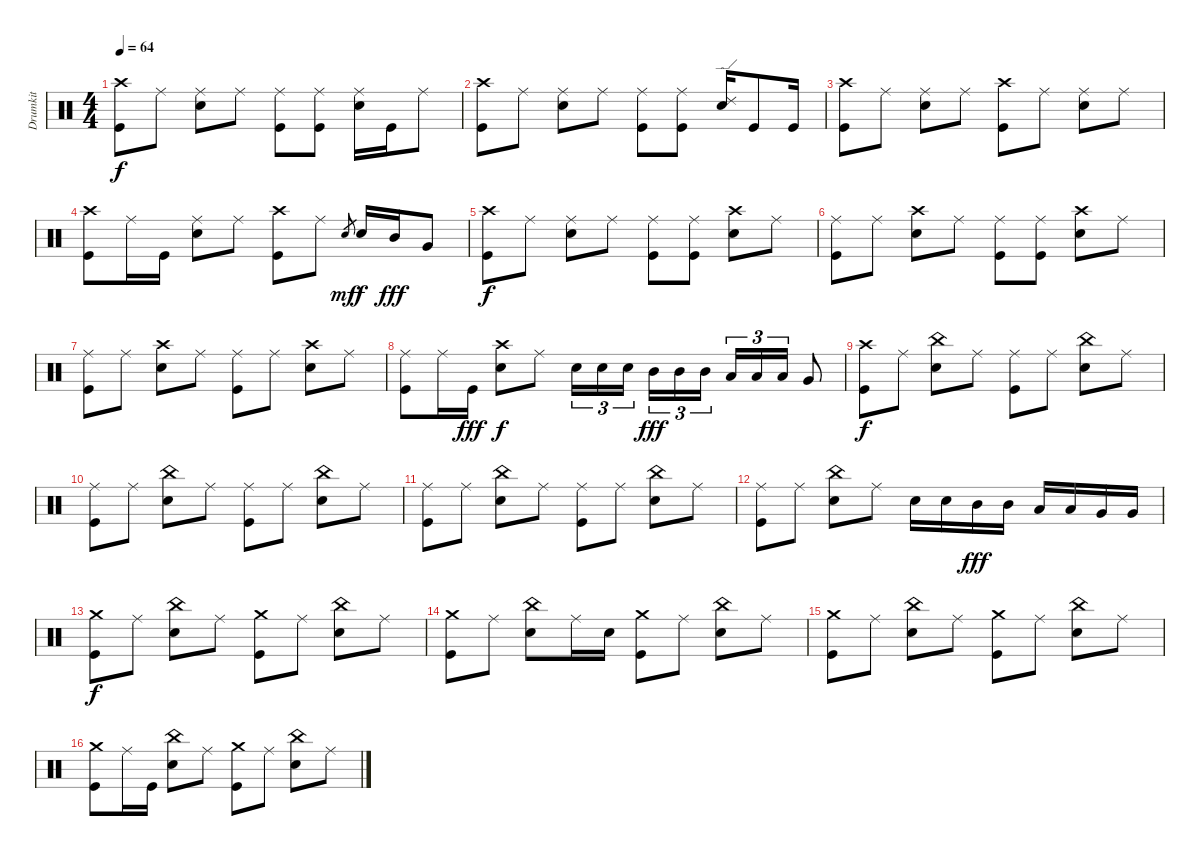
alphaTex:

\track ("Drumkit" "Drumkit") {instrument percussion}
\staff {score}
\articulation defaults
\ts (4 4)
\tempo 64
\clef neutral
\ks c
("Crash high (hit)" "Kick (hit)").8{dy f} "Ride (middle)".8 ("Ride (middle)" "Snare (hit) 2").8 "Ride (middle)".8 ("Ride (middle)" "Kick (hit)").8 ("Ride (middle)" "Kick (hit)").8 ("Ride (middle)" "Snare (hit) 2").16 "Kick (hit)".16 "Ride (middle)".8 |
("Kick (hit)" "Crash high (hit)").8 "Ride (middle)".8 ("Ride (middle)" "Snare (hit) 2").8 "Ride (middle)".8 ("Ride (middle)" "Kick (hit)").8 ("Ride (middle)" "Kick (hit)").8 ("Snare (hit) 2" "Ride (edge) 2").16 "Kick (hit)".8 "Kick (hit)".16 |
("Kick (hit)" "Crash high (hit)").8 "Ride (middle)".8 ("Ride (middle)" "Snare (hit) 2").8 "Ride (middle)".8 ("Kick (hit)" "Crash high (hit)").8 "Ride (middle)".8 ("Ride (middle)" "Snare (hit) 2").8 "Ride (middle)".8 |
("Kick (hit)" "Crash high (hit)").8 "Ride (middle)".16 "Kick (hit)".16 ("Ride (middle)" "Snare (hit) 2").8 "Ride (middle)".8 ("Kick (hit)" "Crash high (hit)").8 "Ride (middle)".8 "Snare (hit)".8{gr dy mf} "Snare (hit) 2".16{dy f} "Mid Tom (hit)".16{dy fff} "Very Low Tom (hit)".8 |
("Crash high (hit)" "Kick (hit)").8{dy f} "Ride (middle)".8 ("Ride (middle)" "Snare (hit) 2").8 "Ride (middle)".8 ("Ride (middle)" "Kick (hit)").8 ("Ride (middle)" "Kick (hit)").8 ("Snare (hit) 2" "Crash high (hit)").8 "Ride (middle)".8 |
("Kick (hit)" "Ride (middle)").8 "Ride (middle)".8 ("Snare (hit) 2" "Crash high (hit)").8 "Ride (middle)".8 ("Ride (middle)" "Kick (hit)").8 ("Ride (middle)" "Kick (hit)").8 ("Snare (hit) 2" "Crash high (hit)").8 "Ride (middle)".8 |
("Kick (hit)" "Ride (middle)").8 "Ride (middle)".8 ("Snare (hit) 2" "Crash high (hit)").8 "Ride (middle)".8 ("Ride (middle)" "Kick (hit)").8 "Ride (middle)".8 ("Snare (hit) 2" "Crash high (hit)").8 "Ride (middle)".8 |
("Ride (middle)" "Kick (hit)").8 "Ride (middle)".16 "Kick (hit)".16{dy fff} ("Snare (hit) 2" "Crash high (hit)").8{dy f} "Ride (middle)".8 "Snare (hit) 2".16{tu (3 2)} "Snare (hit) 2".16{tu (3 2)} "Snare (hit) 2".16{tu (3 2)} "Mid Tom (hit)".16{tu (3 2) dy fff} "Mid Tom (hit)".16{tu (3 2)} "Mid Tom (hit)".16{tu (3 2)} "Low Tom (hit)".16{tu (3 2)} "Low Tom (hit)".16{tu (3 2)} "Low Tom (hit)".16{tu (3 2)} "Very Low Tom (hit)".8 |
("Crash high (hit)" "Kick (hit)").8{dy f} "Ride (middle)".8 ("Snare (hit) 2" "China (hit)").8 "Ride (middle)".8 ("Kick (hit)" "Ride (middle)").8 "Ride (middle)".8 ("Snare (hit) 2" "China (hit)").8 "Ride (middle)".8 |
("Kick (hit)" "Ride (middle)").8 "Ride (middle)".8 ("Snare (hit) 2" "China (hit)").8 "Ride (middle)".8 ("Kick (hit)" "Ride (middle)").8 "Ride (middle)".8 ("Snare (hit) 2" "China (hit)").8 "Ride (middle)".8 |
("Kick (hit)" "Ride (middle)").8 "Ride (middle)".8 ("Snare (hit) 2" "China (hit)").8 "Ride (middle)".8 ("Kick (hit)" "Ride (middle)").8 "Ride (middle)".8 ("Snare (hit) 2" "China (hit)").8 "Ride (middle)".8 |
("Kick (hit)" "Ride (middle)").8 "Ride (middle)".8 ("Snare (hit) 2" "China (hit)").8 "Ride (middle)".8 "Snare (hit) 2".16 "Snare (hit) 2".16 "Mid Tom (hit)".16{dy fff} "Mid Tom (hit)".16 "Low Tom (hit)".16 "Low Tom (hit)".16 "Very Low Tom (hit)".16 "Very Low Tom (hit)".16 |
("Crash medium (hit)" "Kick (hit)").8{dy f} "Ride (middle)".8 ("Snare (hit) 2" "China (hit)").8 "Ride (middle)".8 ("Kick (hit)" "Crash medium (hit)").8 "Ride (middle)".8 ("Snare (hit) 2" "China (hit)").8 "Ride (middle)".8 |
("Crash medium (hit)" "Kick (hit)").8 "Ride (middle)".8 ("Snare (hit) 2" "China (hit)").8 "Ride (middle)".16 "Snare (hit) 2".16 ("Kick (hit)" "Crash medium (hit)").8 "Ride (middle)".8 ("Snare (hit) 2" "China (hit)").8 "Ride (middle)".8 |
("Crash medium (hit)" "Kick (hit)").8 "Ride (middle)".8 ("Snare (hit) 2" "China (hit)").8 "Ride (middle)".8 ("Kick (hit)" "Crash medium (hit)").8 "Ride (middle)".8 ("Snare (hit) 2" "China (hit)").8 "Ride (middle)".8 |
("Crash medium (hit)" "Kick (hit)").8 "Ride (middle)".16 "Kick (hit)".16 ("Snare (hit) 2" "China (hit)").8 "Ride (middle)".8 ("Kick (hit)" "Crash medium (hit)").8 "Ride (middle)".8 ("Snare (hit) 2" "China (hit)").8 "Ride (middle)".8
